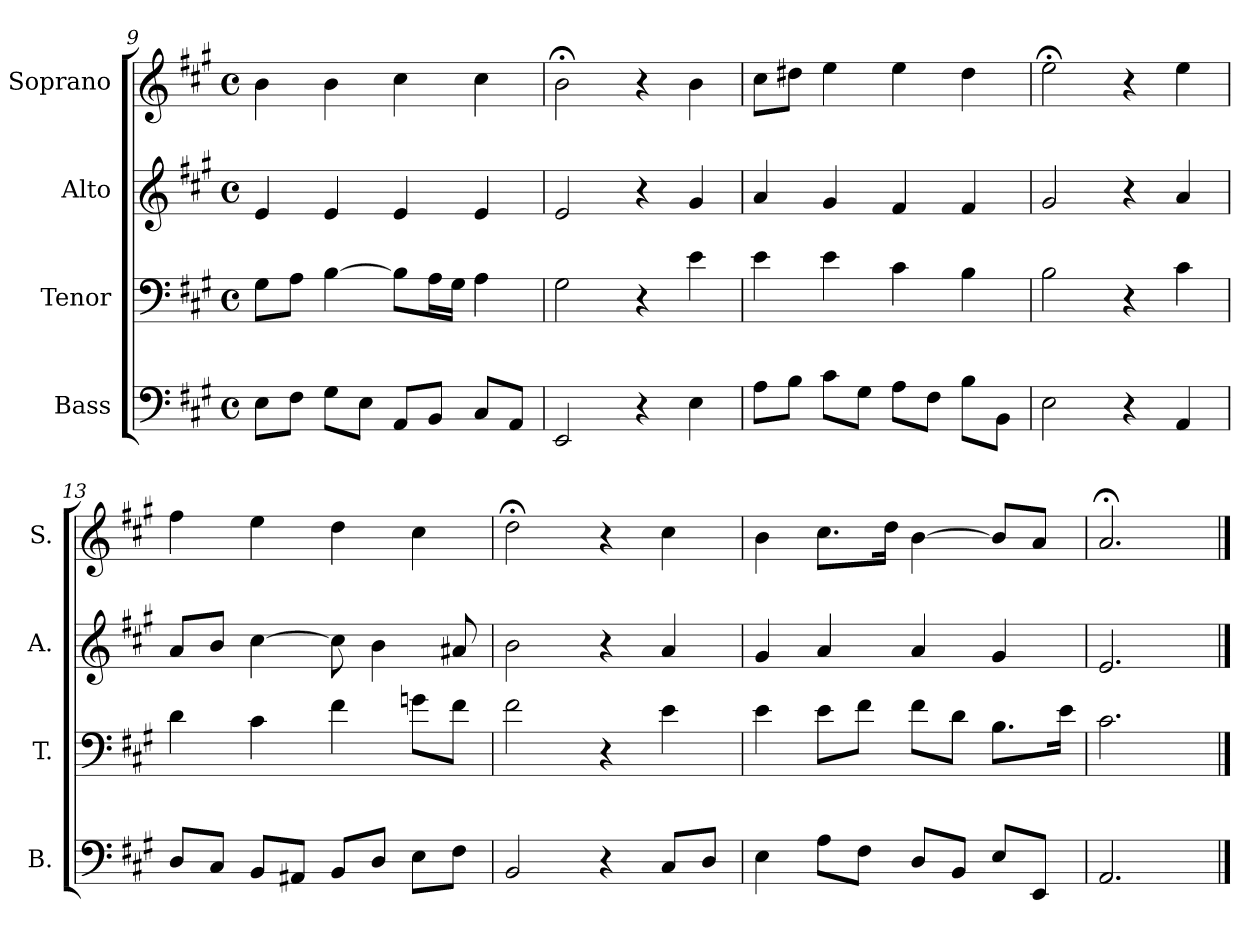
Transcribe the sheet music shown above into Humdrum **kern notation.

**kern	**kern	**kern	**kern
*part4	*part3	*part2	*part1
*staff4	*staff3	*staff2	*staff1
*I"Bass	*I"Tenor	*I"Alto	*I"Soprano
*I'B.	*I'T.	*I'A.	*I'S.
*clefF4	*clefF4	*clefG2	*clefG2
*k[f#c#g#]	*k[f#c#g#]	*k[f#c#g#]	*k[f#c#g#]
*A:	*A:	*A:	*A:
*M4/4	*M4/4	*M4/4	*M4/4
*met(c)	*met(c)	*met(c)	*met(c)
=9	=9	=9	=9
8E\L	8G#\L	4e/	4b\
8F#\J	8A\J	.	.
8G#\L	[4B\	4e/	4b\
8E\J	.	.	.
8AA/L	8B\L]	4e/	4cc#\
8BB/J	16A\L	.	.
.	16G#\JJ	.	.
8C#/L	4A\	4e/	4cc#\
8AA/J	.	.	.
=10	=10	=10	=10
2EE/	2G#\	2e/	2b;<\
4r	4r	4r	4r
4E\	4e\	4g#/	4b\
!!LO:LB:g=z
=11	=11	=11	=11
8A\L	4e\	4a/	8cc#\L
8B\J	.	.	8dd#X\J
8c#\L	4e\	4g#/	4ee\
8G#\J	.	.	.
8A\L	4c#\	4f#/	4ee\
8F#\J	.	.	.
8B\L	4B\	4f#/	4dd#\
8BB\J	.	.	.
=12	=12	=12	=12
2E\	2B\	2g#/	2ee;<\
4r	4r	4r	4r
4AA/	4c#\	4a/	4ee\
=13	=13	=13	=13
8D/L	4d\	8a/L	4ff#\
8C#/J	.	8b/J	.
8BB/L	4c#\	[4cc#\	4ee\
8AA#X/J	.	.	.
8BB/L	4f#\	8cc#\]	4dd\
8D/J	.	4b\	.
8E\L	8gn\L	.	4cc#\
8F#\J	8f#\J	8a#X/	.
=14	=14	=14	=14
2BB/	2f#\	2b\	2dd;<\
4r	4r	4r	4r
8C#/L	4e\	4a/	4cc#\
8D/J	.	.	.
=15	=15	=15	=15
4E\	4e\	4g#/	4b\
8A\L	8e\L	4a/	8.cc#\L
8F#\J	8f#\J	.	.
.	.	.	16dd\Jk
8D/L	8f#\L	4a/	[4b\
8BB/J	8d\J	.	.
8E/L	8.B\L	4g#/	8b/L]
8EE/J	.	.	8a/J
.	16e\Jk	.	.
=16	=16	=16	=16
2.AA/	2.c#\	2.e/	2.a;</
==	==	==	==
*-	*-	*-	*-
